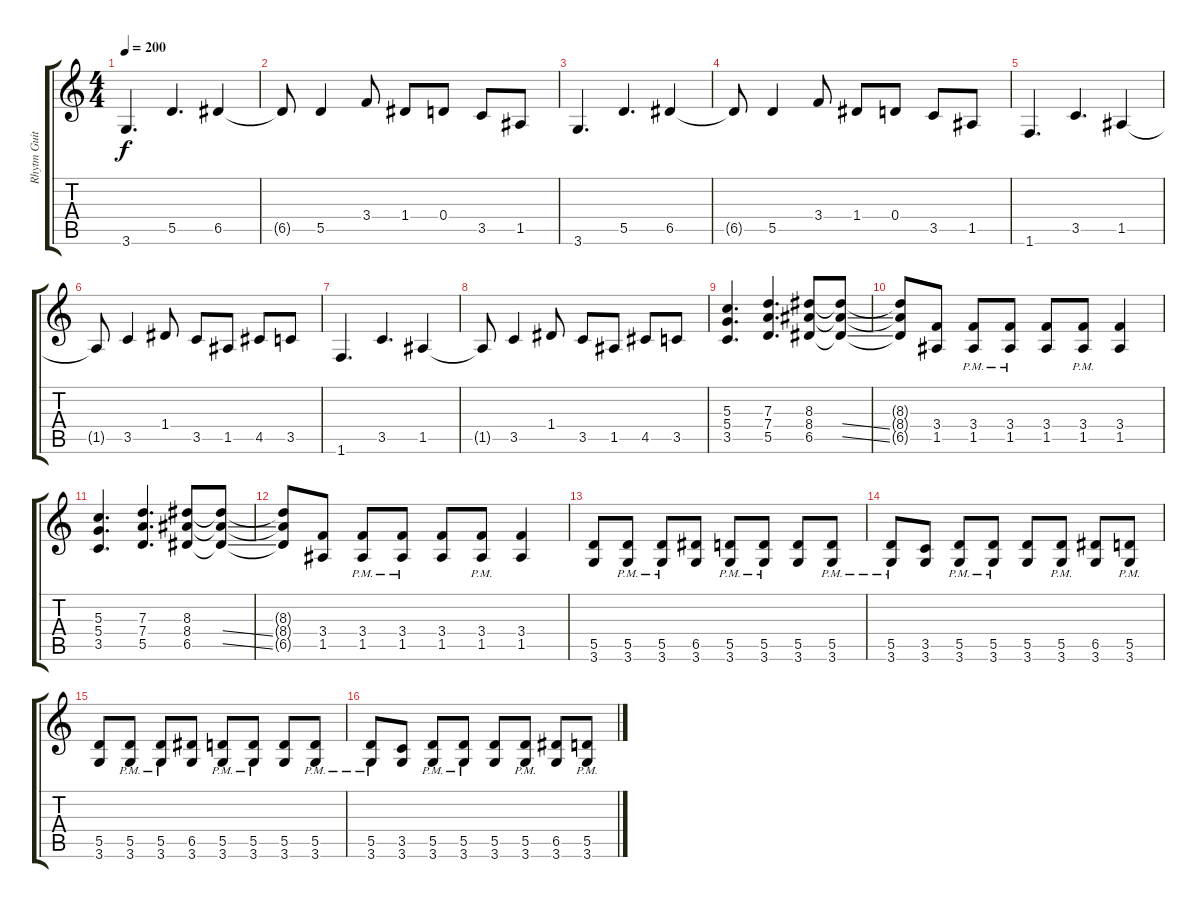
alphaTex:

\track ("Rhytm Guitar" "Rhytm Guit") {instrument distortionguitar}
\staff {score tabs}
\tuning (E4 B3 G3 D3 A2 E2) {hide}
\ts (4 4)
\tempo 200
\clef g2
\ks c
3.6.4{d dy f} 5.5.4{d} 6.5.4 |
6.5{t}.8 5.5.4 3.4.8 1.4.8 0.4.8 3.5.8 1.5.8 |
3.6.4{d} 5.5.4{d} 6.5.4 |
6.5{t}.8 5.5.4 3.4.8 1.4.8 0.4.8 3.5.8 1.5.8 |
1.6.4{d} 3.5.4{d} 1.5.4 |
1.5{t}.8 3.5.4 1.4.8 3.5.8 1.5.8 4.5.8 3.5.8 |
1.6.4{d} 3.5.4{d} 1.5.4 |
1.5{t}.8 3.5.4 1.4.8 3.5.8 1.5.8 4.5.8 3.5.8 |
(5.3 5.4 3.5).4{d} (7.3 7.4 5.5).4{d} (8.3 8.4 6.5).8 (8.3{t} 8.4{ss t} 6.5{ss t}).8 |
(8.3{t} 8.4{t} 6.5{t}).8 (3.4 1.5).8 (3.4{pm} 1.5{pm}).8 (3.4{pm} 1.5{pm}).8 (3.4 1.5).8 (3.4{pm} 1.5{pm}).8 (3.4 1.5).4 |
(5.3 5.4 3.5).4{d} (7.3 7.4 5.5).4{d} (8.3 8.4 6.5).8 (8.3{t} 8.4{ss t} 6.5{ss t}).8 |
(8.3{t} 8.4{t} 6.5{t}).8 (3.4 1.5).8 (3.4{pm} 1.5{pm}).8 (3.4{pm} 1.5{pm}).8 (3.4 1.5).8 (3.4{pm} 1.5{pm}).8 (3.4 1.5).4 |
(5.5 3.6).8 (5.5{pm} 3.6{pm}).8 (5.5{pm} 3.6{pm}).8 (6.5 3.6).8 (5.5{pm} 3.6{pm}).8 (5.5{pm} 3.6{pm}).8 (5.5 3.6).8 (5.5{pm} 3.6{pm}).8 |
(5.5{pm} 3.6{pm}).8 (3.5 3.6).8 (5.5{pm} 3.6{pm}).8 (5.5{pm} 3.6{pm}).8 (5.5 3.6).8 (5.5{pm} 3.6{pm}).8 (6.5 3.6).8 (5.5{pm} 3.6{pm}).8 |
(5.5 3.6).8 (5.5{pm} 3.6{pm}).8 (5.5{pm} 3.6{pm}).8 (6.5 3.6).8 (5.5{pm} 3.6{pm}).8 (5.5{pm} 3.6{pm}).8 (5.5 3.6).8 (5.5{pm} 3.6{pm}).8 |
(5.5{pm} 3.6{pm}).8 (3.5 3.6).8 (5.5{pm} 3.6{pm}).8 (5.5{pm} 3.6{pm}).8 (5.5 3.6).8 (5.5{pm} 3.6{pm}).8 (6.5 3.6).8 (5.5{pm} 3.6{pm}).8
